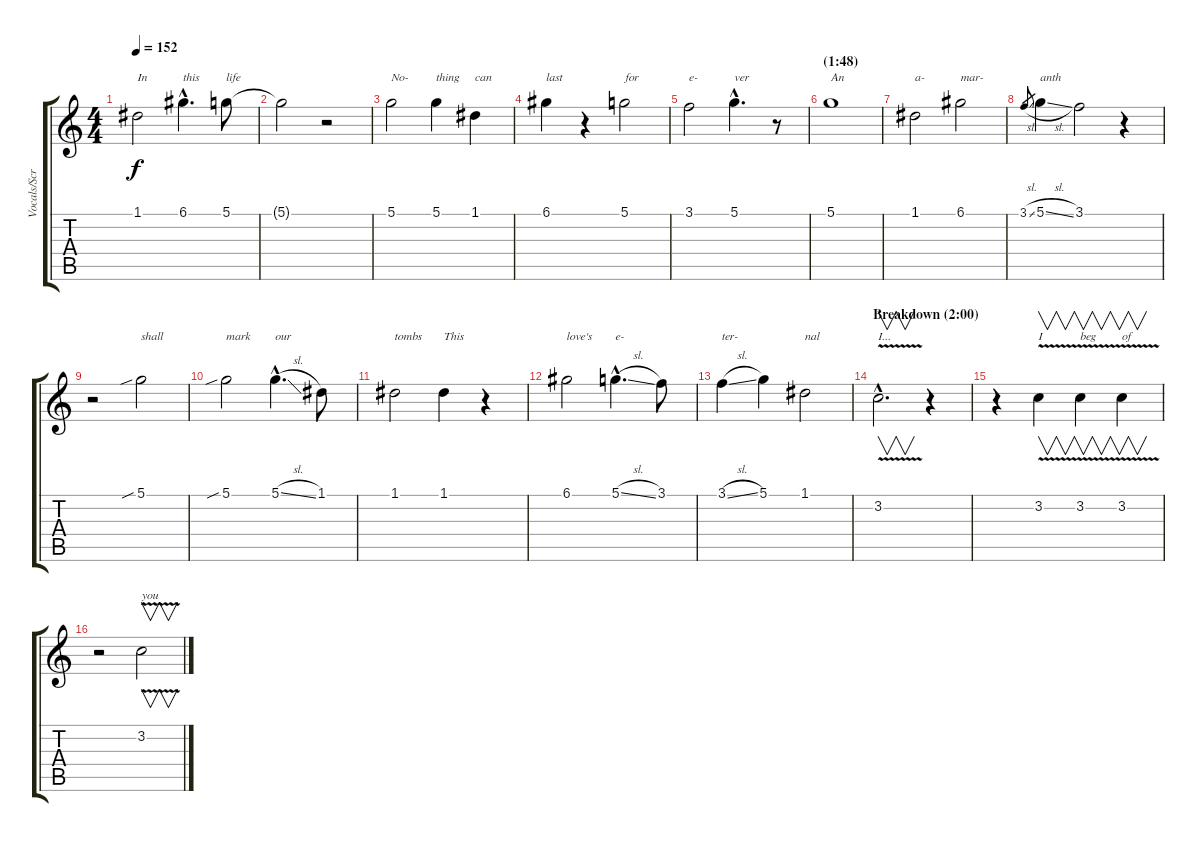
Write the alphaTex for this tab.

\track ("Vocals/Screaming" "Vocals/Scr") {instrument guitarharmonics}
\staff {score tabs}
\tuning (D4 A3 F3 C3 G2 C2) {hide}
\ts (4 4)
\tempo 152
\clef g2
\ks c
1.1.2{txt "In" dy f instrument violin} 6.1{hac}.4{d txt "this"} 5.1.8{txt "life"} |
5.1{t}.2 r.2 |
5.1.2{txt "No-" instrument violin} 5.1.4{txt "thing"} 1.1.4{txt "can"} |
6.1.4{txt "last" instrument violin} r.4 5.1.2{txt "for"} |
3.1.2{txt "e-" instrument violin} 5.1{hac}.4{d txt "ver"} r.8 |
\section ("" "(1:48)")
5.1.1{txt "An" instrument violin} |
1.1.2{txt "a-" instrument violin} 6.1.2{txt "mar-"} |
3.1{sl}.8{gr} 5.1{sl}.4{txt "anth" instrument violin} 3.1.2 r.4 |
r.2 5.1{sib}.2{txt "shall" instrument violin} |
5.1{sib}.2{txt "mark" instrument violin} 5.1{sl hac}.4{d txt "our"} 1.1.8 |
1.1.2{txt "tombs" instrument violin} 1.1.4{txt "This"} r.4 |
6.1.2{txt "love's" instrument violin} 5.1{sl hac}.4{d txt "e-"} 3.1.8 |
3.1{sl}.4{txt "ter-" instrument violin} 5.1.4 1.1.2{txt "nal"} |
\section ("" "Breakdown (2:00)")
3.2{v hac}.2{v d txt "I..." instrument guitarharmonics} r.4 |
r.4 3.2{v}.4{v txt "I"} 3.2{v}.4{v txt "beg"} 3.2{v}.4{v txt "of"} |
r.2 3.2{v}.2{v txt "you"}
